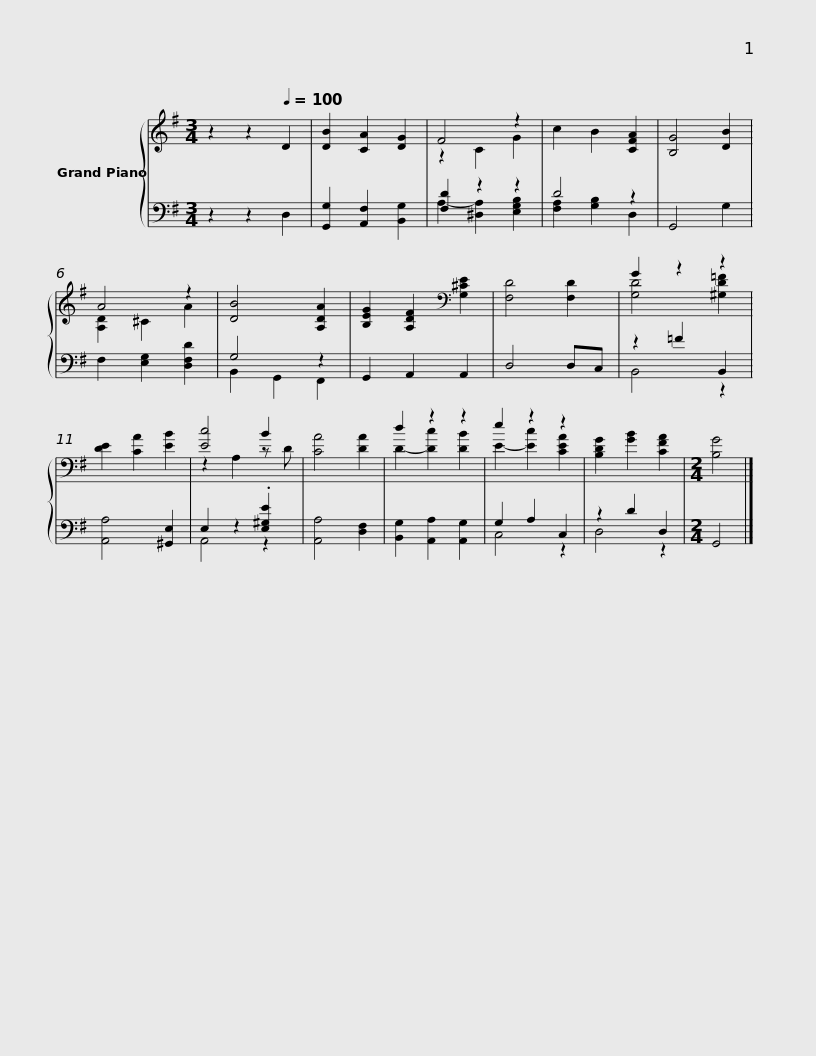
X:1
%%score { ( 1 3 ) | ( 2 4 ) }
L:1/8
M:3/4
I:linebreak $
K:G
V:1 treble
V:3 treble
V:2 bass
V:4 bass
V:1
 z2 z2[Q:1/4=100] D2 | [DB]2 [CA]2 [DG]2 | F4 z2 | c2 B2 [CFA]2 | [B,G]4 [DB]2 | %5
 A4 z2 | [DB]4 [A,DA]2 | [B,EG]2 [A,DF]2[K:bass] [G,^CE]2 | [F,D]4 [F,D]2 | G2 z2 z2 |$ %10
 [DE]2 [CA]2 [EB]2 | [Ec]4 B2 | [CA]4 [DA]2 | d2 z2 z2 | e2 z2 z2 | %15
 [B,DG]2 [GB]2 [CFA]2 |[M:2/4] [B,G]4 |] %17
V:2
 z2 z2 D,2 | [G,,G,]2 [A,,F,]2 [B,,G,]2 | [F,D]2 z2 z2 | D4 z2 | G,,4 G,2 | %5
 F,2 [E,G,]2 [D,F,D]2 | G,4 z2 | G,,2 A,,2 A,,2 | D,4 D,C, | z2 =F2 B,,2 |$ %10
 [A,,A,]4 [^G,,E,]2 | E,2 z2 .[E,^G,E]2 | [A,,A,]4 [D,F,]2 | [B,,G,]2 [A,,A,]2 [A,,G,]2 | G,2 A,2 C,2 | %15
 z2 D2 D,2 |[M:2/4] G,,4 |] %17
V:3
 x6 | x6 | z2 C2 G2 | x6 | x6 | %5
 [A,D]2 ^C2 A2 | x6 | x4[K:bass] x2 | x6 | [G,D]4 [^G,D=F]2 |$ %10
 x6 | z2 A,2 z D | x6 | D2- [Dc]2 [DB]2 | E2- [Ec]2 [CEA]2 | %15
 x6 |[M:2/4] x4 |] %17
V:4
 x6 | x6 | A,2- [^D,A,]2 [E,G,B,]2 | [F,A,]2 [G,B,]2 D,2 | x6 | %5
 x6 | B,,2 G,,2 F,,2 | x6 | x6 | B,,4 z2 |$ %10
 x6 | A,,4 z2 | x6 | x6 | C,4 z2 | %15
 D,4 z2 |[M:2/4] x4 |] %17
